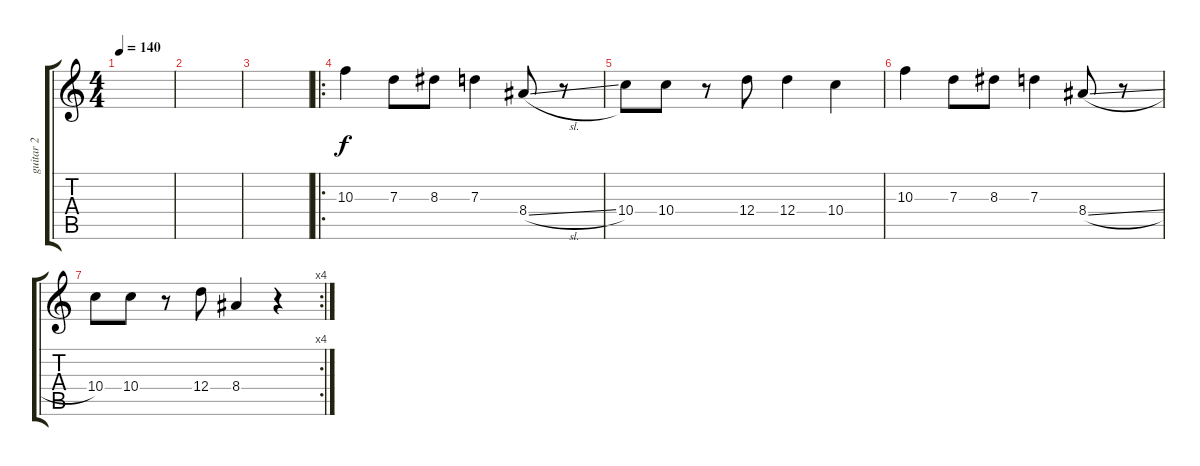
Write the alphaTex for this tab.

\track ("guitar 2" "guitar 2") {instrument distortionguitar}
\staff {score tabs}
\tuning (E4 B3 G3 D3 A2 D2) {hide}
\ts (4 4)
\tempo 140
\clef g2
\ks c
|
|
|
\ro
10.3.4 7.3.8 8.3.8 7.3.4 8.4{sl}.8 r.8 |
10.4.8 10.4.8 r.8 12.4.8 12.4.4 10.4.4 |
10.3.4 7.3.8 8.3.8 7.3.4 8.4{sl}.8 r.8 |
\rc 4
10.4.8 10.4.8 r.8 12.4.8 8.4.4 r.4
